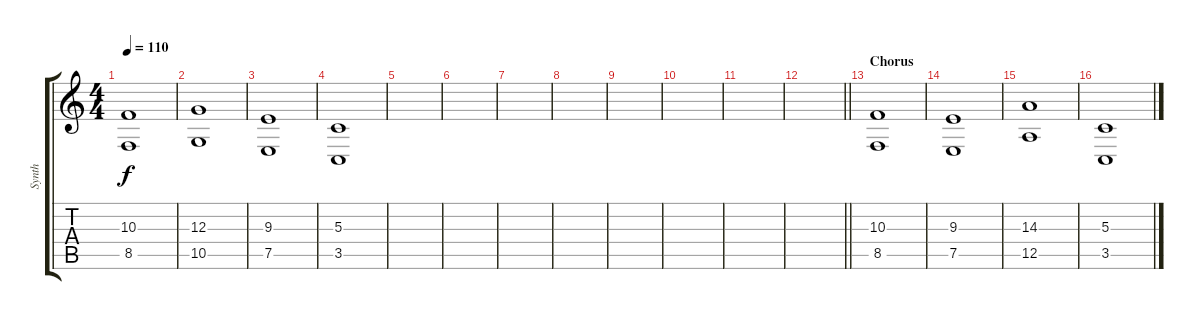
\track ("Synth" "Synth") {instrument stringensemble1}
\staff {score tabs}
\tuning (E4 B3 G3 D3 A2 E2) {hide}
\ts (4 4)
\tempo 110
\clef g2
\ks c
(10.3 8.5).1{dy f} |
(12.3 10.5).1 |
(9.3 7.5).1 |
(5.3 3.5).1 |
|
|
|
|
|
|
|
\barLineRight lightlight
|
\section ("" "Chorus")
(10.3 8.5).1{volume 8} |
(9.3 7.5).1 |
(14.3 12.5).1 |
(5.3 3.5).1
